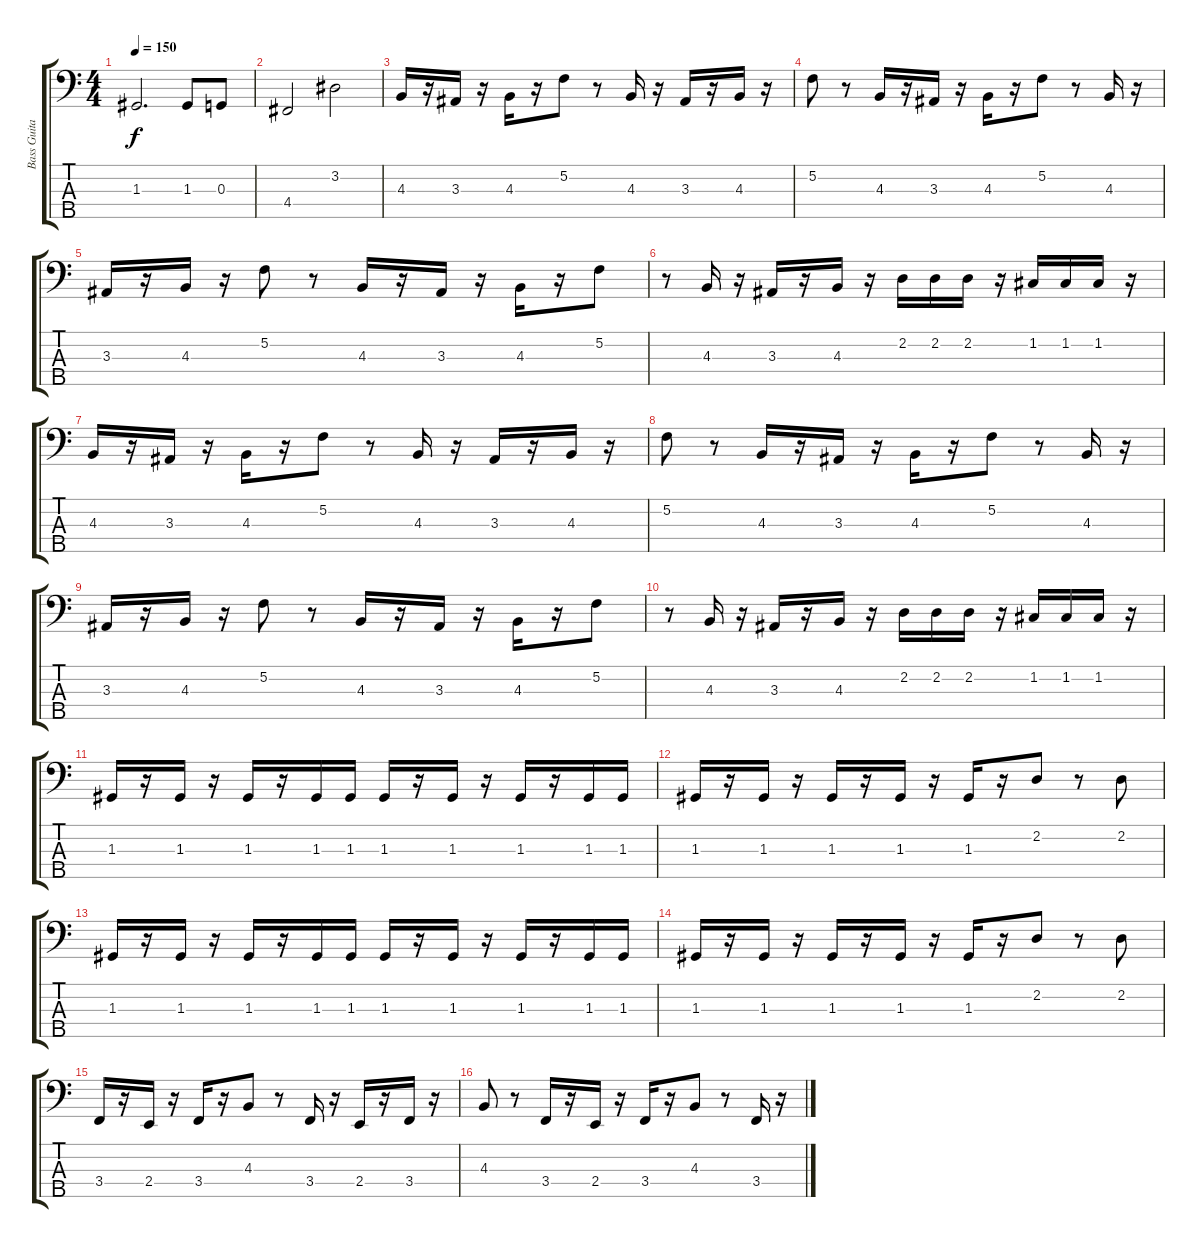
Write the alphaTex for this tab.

\track ("Bass Guitar" "Bass Guita") {instrument electricbasspick}
\staff {score tabs}
\tuning (F2 C2 G1 D1 A0) {hide}
\ts (4 4)
\tempo 150
\clef f4
\ks c
1.3.2{d dy f} 1.3.8 0.3.8 |
4.4.2 3.2.2 |
4.3.16 r.16 3.3.16 r.16 4.3.16 r.16 5.2.8 r.8 4.3.16 r.16 3.3.16 r.16 4.3.16 r.16 |
5.2.8 r.8 4.3.16 r.16 3.3.16 r.16 4.3.16 r.16 5.2.8 r.8 4.3.16 r.16 |
3.3.16 r.16 4.3.16 r.16 5.2.8 r.8 4.3.16 r.16 3.3.16 r.16 4.3.16 r.16 5.2.8 |
r.8 4.3.16 r.16 3.3.16 r.16 4.3.16 r.16 2.2.16 2.2.16 2.2.16 r.16 1.2.16 1.2.16 1.2.16 r.16 |
4.3.16 r.16 3.3.16 r.16 4.3.16 r.16 5.2.8 r.8 4.3.16 r.16 3.3.16 r.16 4.3.16 r.16 |
5.2.8 r.8 4.3.16 r.16 3.3.16 r.16 4.3.16 r.16 5.2.8 r.8 4.3.16 r.16 |
3.3.16 r.16 4.3.16 r.16 5.2.8 r.8 4.3.16 r.16 3.3.16 r.16 4.3.16 r.16 5.2.8 |
r.8 4.3.16 r.16 3.3.16 r.16 4.3.16 r.16 2.2.16 2.2.16 2.2.16 r.16 1.2.16 1.2.16 1.2.16 r.16 |
1.3.16 r.16 1.3.16 r.16 1.3.16 r.16 1.3.16 1.3.16 1.3.16 r.16 1.3.16 r.16 1.3.16 r.16 1.3.16 1.3.16 |
1.3.16 r.16 1.3.16 r.16 1.3.16 r.16 1.3.16 r.16 1.3.16 r.16 2.2.8 r.8 2.2.8 |
1.3.16 r.16 1.3.16 r.16 1.3.16 r.16 1.3.16 1.3.16 1.3.16 r.16 1.3.16 r.16 1.3.16 r.16 1.3.16 1.3.16 |
1.3.16 r.16 1.3.16 r.16 1.3.16 r.16 1.3.16 r.16 1.3.16 r.16 2.2.8 r.8 2.2.8 |
3.4.16 r.16 2.4.16 r.16 3.4.16 r.16 4.3.8 r.8 3.4.16 r.16 2.4.16 r.16 3.4.16 r.16 |
4.3.8 r.8 3.4.16 r.16 2.4.16 r.16 3.4.16 r.16 4.3.8 r.8 3.4.16 r.16
